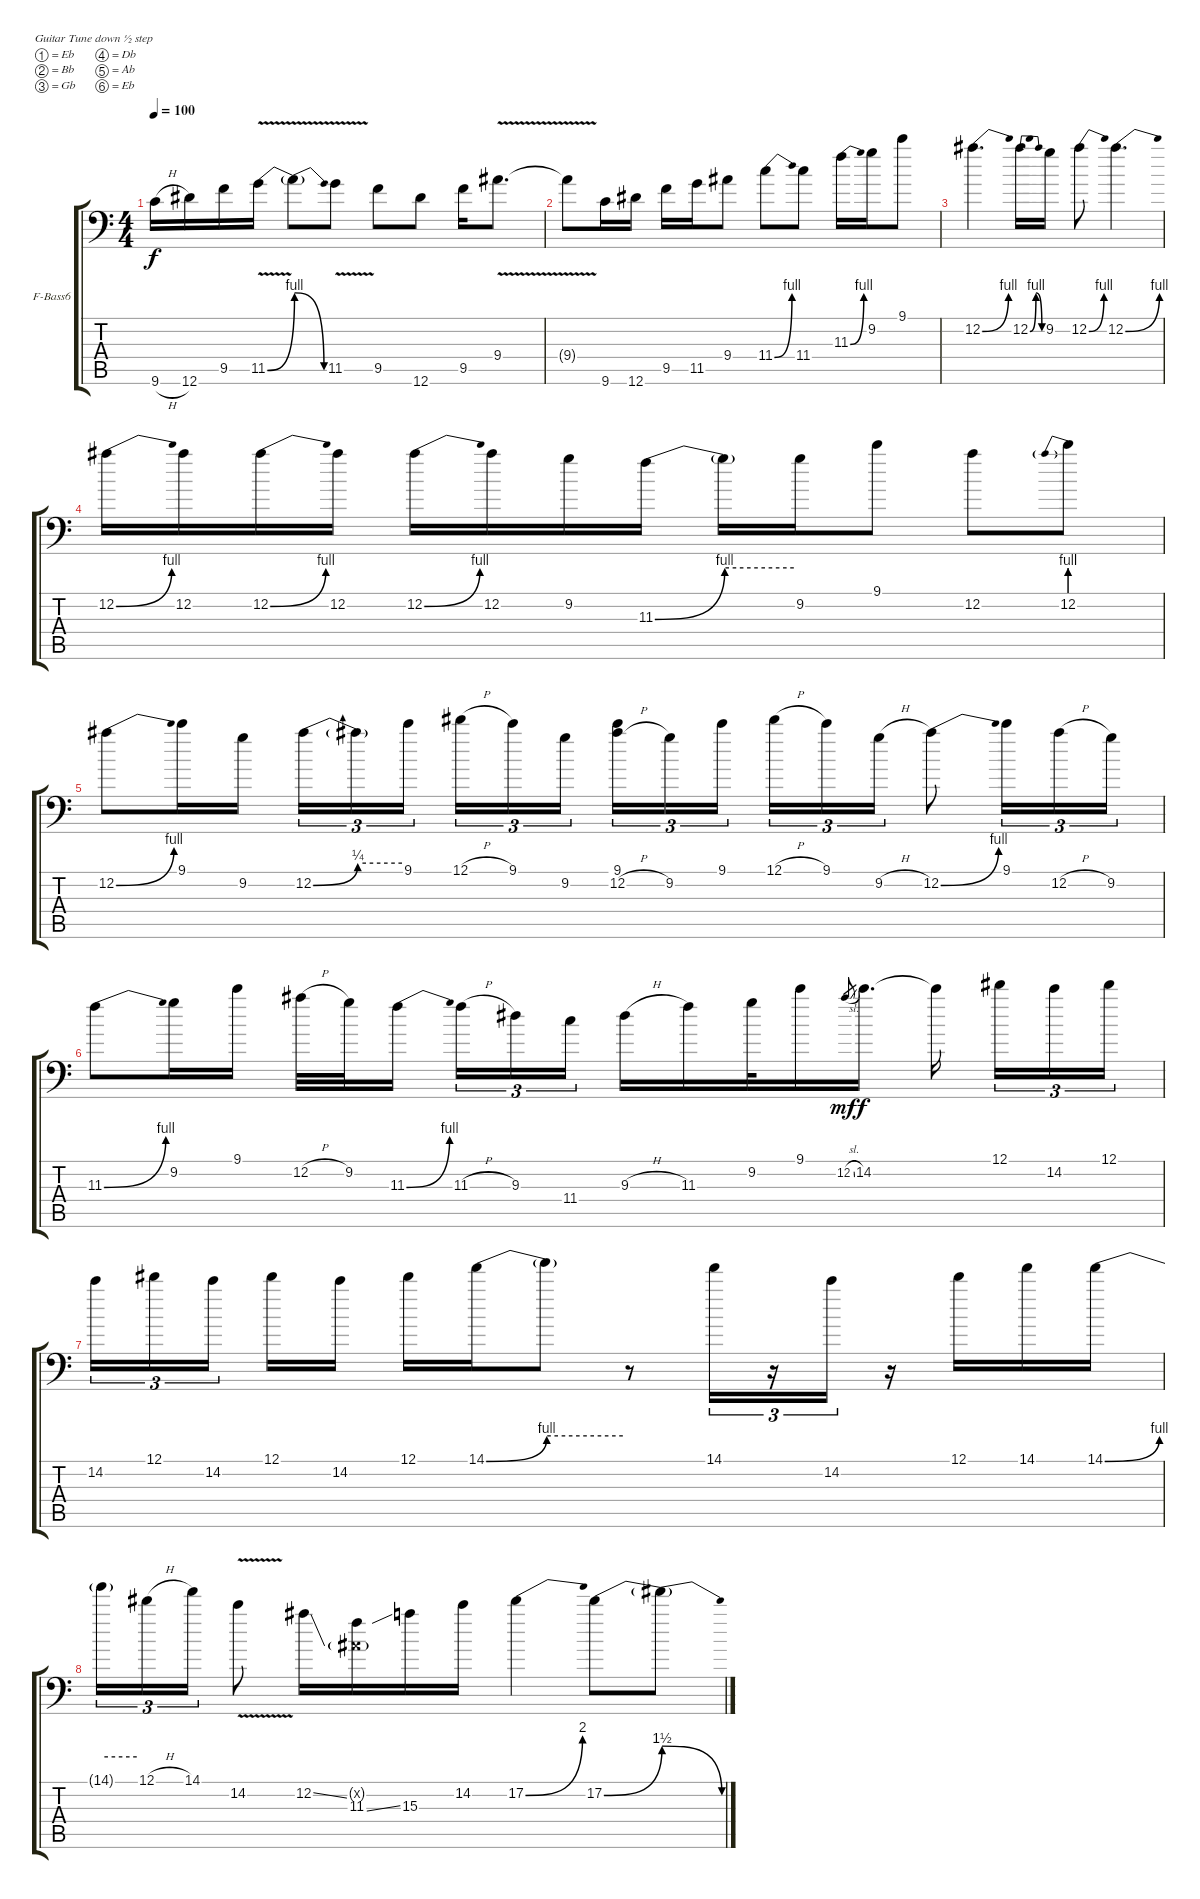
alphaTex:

\bracketExtendMode groupsimilarinstruments
\firstSystemTrackNameOrientation horizontal
\otherSystemsTrackNameOrientation horizontal
\track ("Overdub" "F-Bass6") {instrument fretlessbass}
\staff {score tabs}
\tuning (Eb4 Bb3 Gb3 Db3 Ab2 Eb2)
\ts (4 4)
\tempo 100
\clef f4
\ks c
9.6{h}.16{dy f} 12.6.16 9.5.16 11.5{be (bend 0 0 60 4) v}.16 11.5{be (release 0 4 60 0) t}.8 11.5{v}.8 9.5.8 12.6.8 9.5.16 9.4{v}.8{d} |
9.4{v t}.8 9.6.16 12.6.16 9.5.16 11.5.16 9.4.8 11.4{be (bend 0 0 60 4)}.8 11.4.8 11.3{be (bend 0 0 60 4)}.16 9.2.16 9.1.8 |
12.2{be (bend 0 0 60 4)}.4{d} 12.2{be (bendrelease 0 0 30 4 30 4 60 0)}.16 9.2.16 12.2{be (bend 0 0 60 4)}.8 12.2{be (bend 0 0 60 4)}.4{d} |
12.2{be (bend 0 0 60 4)}.16 12.2.16 12.2{be (bend 0 0 60 4)}.16 12.2.16 12.2{be (bend 0 0 60 4)}.16 12.2.16 9.2.16 11.3{be (bend 0 0 60 4)}.16 11.3{be (hold 0 4 60 4) t}.16 9.2.16 9.1.8 12.2.8 12.2{be (prebend 0 4 60 4)}.8 |
12.2{be (bend 0 0 60 4)}.8 9.1.16 9.2.16 12.2{be (bend 0 0 60 1)}.16{tu (3 2)} 12.2{be (hold 0 1 60 1) t}.16{tu (3 2)} 9.1.16{tu (3 2)} 12.1{h}.16{tu (3 2)} 9.1.16{tu (3 2)} 9.2.16{tu (3 2)} (9.1 12.2{h}).16{tu (3 2)} 9.2.16{tu (3 2)} 9.1.16{tu (3 2)} 12.1{h}.16{tu (3 2)} 9.1.16{tu (3 2)} 9.2{h}.16{tu (3 2)} 12.2{be (bend 0 0 60 4)}.8 9.1.16{tu (3 2)} 12.2{h}.16{tu (3 2)} 9.2.16{tu (3 2)} |
11.3{be (bend 0 0 60 4)}.8 9.2.16 9.1.16 12.2{h}.32 9.2.32 11.3{be (bend 0 0 60 4)}.16 11.3{h}.16{tu (3 2)} 9.3.16{tu (3 2)} 11.4.16{tu (3 2)} 9.3{h}.16 11.3.16 9.2.32 9.1.16 12.2{sl}.8{gr dy mf} 14.2.16{d dy f} 14.2{t}.16 12.1.16{tu (3 2)} 14.2.16{tu (3 2)} 12.1.16{tu (3 2)} |
14.2.16{tu (3 2)} 12.1.16{tu (3 2)} 14.2.16{tu (3 2)} 12.1.16 14.2.16 12.1.16 14.1{be (bend 0 0 60 4)}.16 14.1{be (hold 0 4 60 4) t}.8 r.8 14.1.16{tu (3 2)} r.16{tu (3 2)} 14.2.16{tu (3 2)} r.16 12.1.16 14.1.16 14.1{be (bend 0 0 60 4)}.16 |
14.1{be (hold 0 4 60 4) t}.16{tu (3 2)} 12.1{h}.16{tu (3 2)} 14.1.16{tu (3 2)} 14.2{v}.8 12.2{ss}.16 (0.2{g x} 11.3{ss}).16 15.3.16 14.2.16 17.2{be (bend 0 0 60 8)}.4 17.2{be (bend 0 0 60 6)}.8 17.2{be (release 0 6 60 0) t}.8
